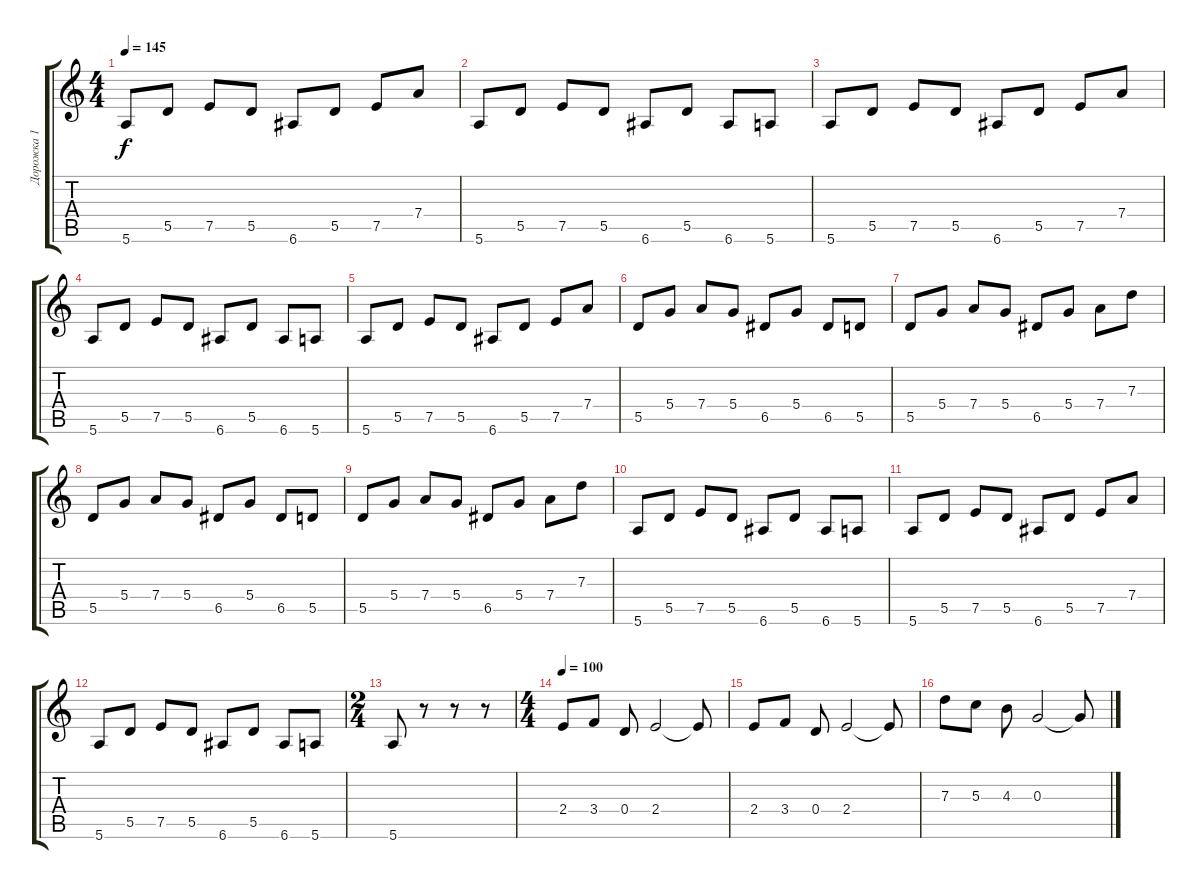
\track ("Дорожка 1" "Дорожка 1") {instrument distortionguitar}
\staff {score tabs}
\tuning (E4 B3 G3 D3 A2 E2) {hide}
\ts (4 4)
\tempo 145
\clef g2
\ks c
5.6.8{dy f} 5.5.8 7.5.8 5.5.8 6.6.8 5.5.8 7.5.8 7.4.8 |
5.6.8 5.5.8 7.5.8 5.5.8 6.6.8 5.5.8 6.6.8 5.6.8 |
5.6.8 5.5.8 7.5.8 5.5.8 6.6.8 5.5.8 7.5.8 7.4.8 |
5.6.8 5.5.8 7.5.8 5.5.8 6.6.8 5.5.8 6.6.8 5.6.8 |
5.6.8 5.5.8 7.5.8 5.5.8 6.6.8 5.5.8 7.5.8 7.4.8 |
5.5.8 5.4.8 7.4.8 5.4.8 6.5.8 5.4.8 6.5.8 5.5.8 |
5.5.8 5.4.8 7.4.8 5.4.8 6.5.8 5.4.8 7.4.8 7.3.8 |
5.5.8 5.4.8 7.4.8 5.4.8 6.5.8 5.4.8 6.5.8 5.5.8 |
5.5.8 5.4.8 7.4.8 5.4.8 6.5.8 5.4.8 7.4.8 7.3.8 |
5.6.8 5.5.8 7.5.8 5.5.8 6.6.8 5.5.8 6.6.8 5.6.8 |
5.6.8 5.5.8 7.5.8 5.5.8 6.6.8 5.5.8 7.5.8 7.4.8 |
5.6.8 5.5.8 7.5.8 5.5.8 6.6.8 5.5.8 6.6.8 5.6.8 |
\ts (2 4)
5.6.8 r.8 r.8 r.8 |
\ts (4 4)
\tempo 100
2.4.8 3.4.8 0.4.8 2.4.2 2.4{t}.8 |
2.4.8 3.4.8 0.4.8 2.4.2 2.4{t}.8 |
7.3.8 5.3.8 4.3.8 0.3.2 0.3{t}.8
